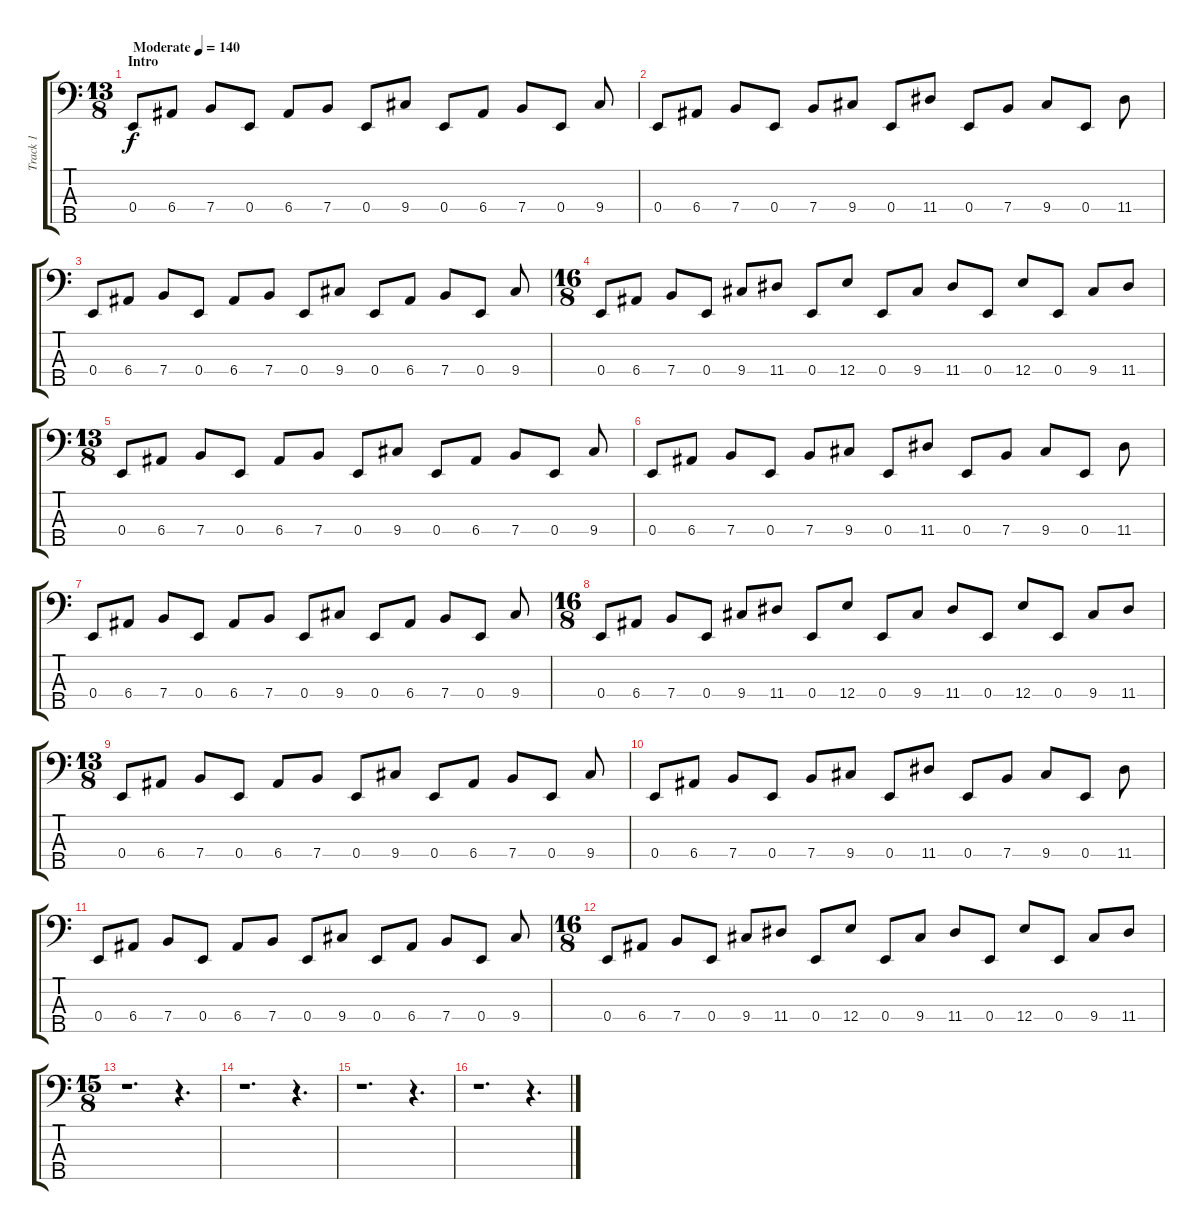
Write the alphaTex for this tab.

\track ("Track 1" "Track 1") {instrument electricbassfinger}
\staff {score tabs}
\tuning (G2 D2 A1 E1 B0) {hide}
\ts (13 8)
\section ("" "Intro")
\tempo (140 "Moderate")
\clef f4
\ks c
0.4.8{dy f instrument electricbassfinger} 6.4.8 7.4.8 0.4.8 6.4.8 7.4.8 0.4.8 9.4.8 0.4.8 6.4.8 7.4.8 0.4.8 9.4.8 |
0.4.8 6.4.8 7.4.8 0.4.8 7.4.8 9.4.8 0.4.8 11.4.8 0.4.8 7.4.8 9.4.8 0.4.8 11.4.8 |
0.4.8 6.4.8 7.4.8 0.4.8 6.4.8 7.4.8 0.4.8 9.4.8 0.4.8 6.4.8 7.4.8 0.4.8 9.4.8 |
\ts (16 8)
0.4.8 6.4.8 7.4.8 0.4.8 9.4.8 11.4.8 0.4.8 12.4.8 0.4.8 9.4.8 11.4.8 0.4.8 12.4.8 0.4.8 9.4.8 11.4.8 |
\ts (13 8)
0.4.8 6.4.8 7.4.8 0.4.8 6.4.8 7.4.8 0.4.8 9.4.8 0.4.8 6.4.8 7.4.8 0.4.8 9.4.8 |
0.4.8 6.4.8 7.4.8 0.4.8 7.4.8 9.4.8 0.4.8 11.4.8 0.4.8 7.4.8 9.4.8 0.4.8 11.4.8 |
0.4.8 6.4.8 7.4.8 0.4.8 6.4.8 7.4.8 0.4.8 9.4.8 0.4.8 6.4.8 7.4.8 0.4.8 9.4.8 |
\ts (16 8)
0.4.8 6.4.8 7.4.8 0.4.8 9.4.8 11.4.8 0.4.8 12.4.8 0.4.8 9.4.8 11.4.8 0.4.8 12.4.8 0.4.8 9.4.8 11.4.8 |
\ts (13 8)
0.4.8 6.4.8 7.4.8 0.4.8 6.4.8 7.4.8 0.4.8 9.4.8 0.4.8 6.4.8 7.4.8 0.4.8 9.4.8 |
0.4.8 6.4.8 7.4.8 0.4.8 7.4.8 9.4.8 0.4.8 11.4.8 0.4.8 7.4.8 9.4.8 0.4.8 11.4.8 |
0.4.8 6.4.8 7.4.8 0.4.8 6.4.8 7.4.8 0.4.8 9.4.8 0.4.8 6.4.8 7.4.8 0.4.8 9.4.8 |
\ts (16 8)
0.4.8 6.4.8 7.4.8 0.4.8 9.4.8 11.4.8 0.4.8 12.4.8 0.4.8 9.4.8 11.4.8 0.4.8 12.4.8 0.4.8 9.4.8 11.4.8 |
\ts (15 8)
r.1{d} r.4{d} |
r.1{d} r.4{d} |
r.1{d} r.4{d} |
r.1{d} r.4{d}
